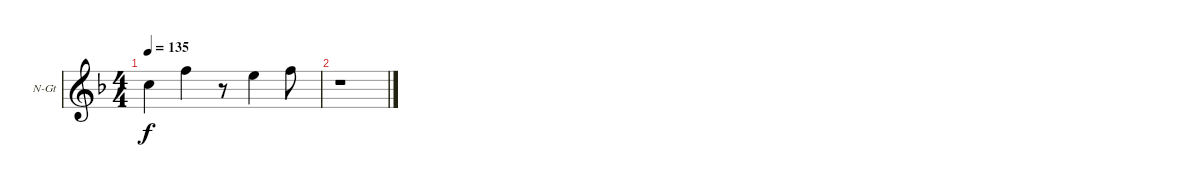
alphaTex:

\defaultSystemsLayout 4
\bracketExtendMode groupsimilarinstruments
\firstSystemTrackNameOrientation horizontal
\otherSystemsTrackNameOrientation horizontal
\track ("Nylon Guitar" "N-Gt") {instrument acousticguitarnylon}
\staff {score}
\tuning (E4 B3 G3 D3 A2 E2)
\ts (4 4)
\tempo 135
\clef g2
\ks dminor
10.4.4{dy f} 10.3.4 r.8 9.3.4 10.3.8 |
r.1
